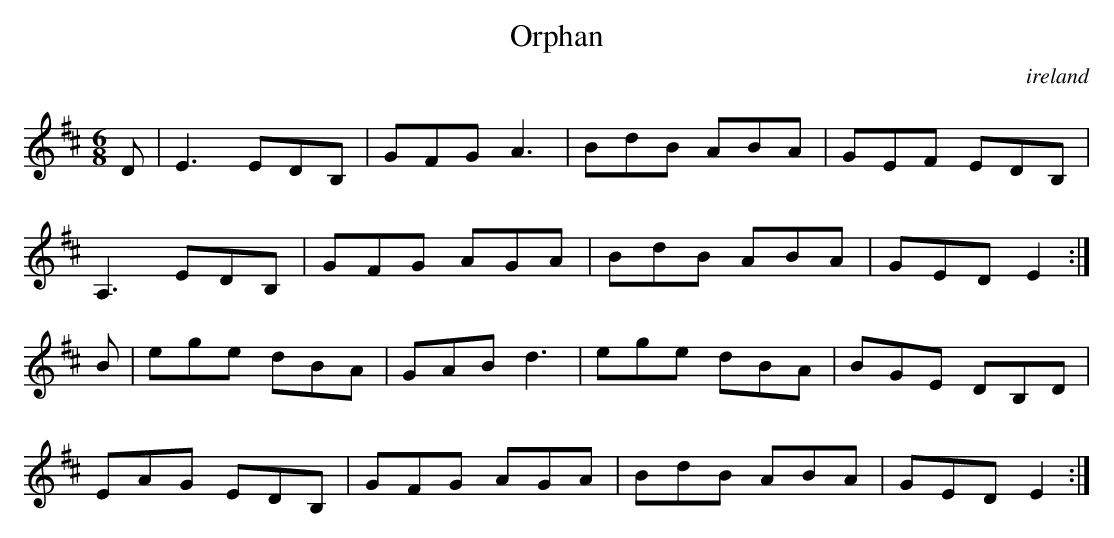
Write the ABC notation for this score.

X:1
T:Orphan
O:ireland
M:6/8
L:1/8
K:E Dorian
D|E3 EDB,|GFG A3|BdB ABA|GEF EDB,|!
A,3 EDB,|GFG AGA|BdB ABA|GED E2:|!
B|ege dBA|GAB d3|ege dBA|BGE DB,D|!
EAG EDB,|GFG AGA|BdB ABA|GED E2:|!
